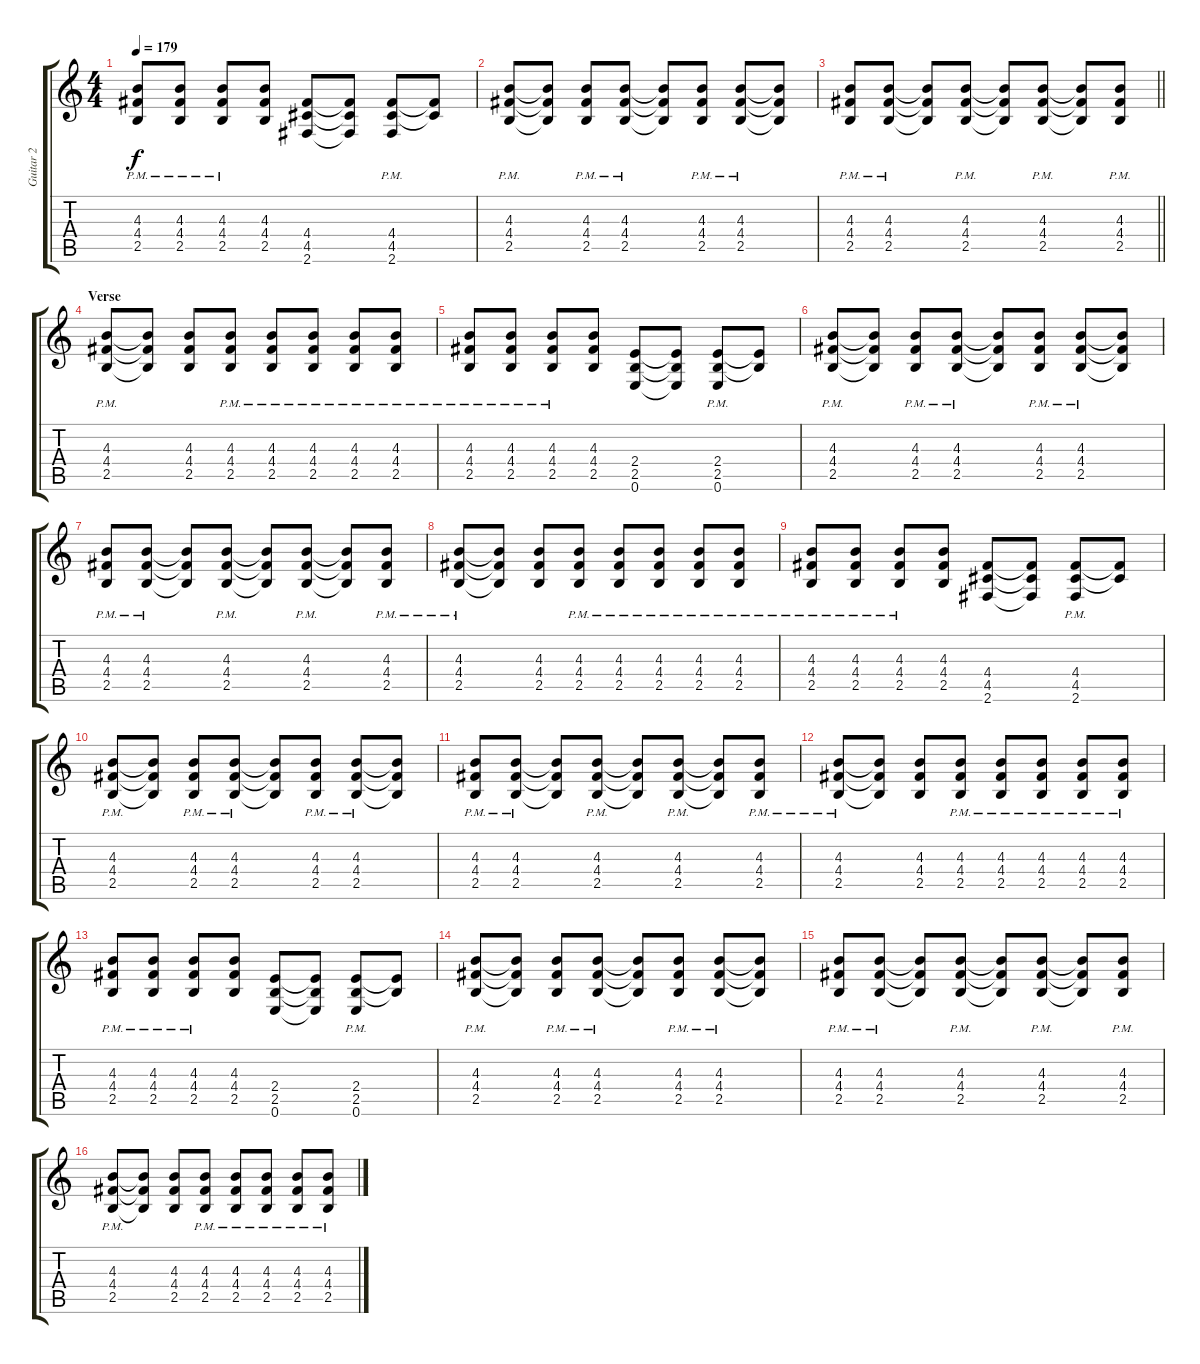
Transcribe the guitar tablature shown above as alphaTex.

\track ("Guitar 2" "Guitar 2") {instrument distortionguitar}
\staff {score tabs}
\tuning (E4 B3 G3 D3 A2 E2) {hide}
\ts (4 4)
\tempo 179
\clef g2
\ks c
(4.3 4.4{pm} 2.5{pm}).8{dy f} (4.3 4.4{pm} 2.5{pm}).8 (4.3 4.4{pm} 2.5{pm}).8 (4.3 4.4 2.5).8 (4.4 4.5 2.6).8 (4.4{t} 4.5{t} 2.6{t}).8 (4.4{pm} 4.5{pm} 2.6).8 (4.4{t} 4.5{t}).8 |
(4.3{pm} 4.4{pm} 2.5{pm}).8 (4.3{t} 4.4{t} 2.5{t}).8 (4.3{pm} 4.4{pm} 2.5{pm}).8 (4.3{pm} 4.4{pm} 2.5{pm}).8 (4.3{t} 4.4{t} 2.5{t}).8 (4.3{pm} 4.4{pm} 2.5{pm}).8 (4.3{pm} 4.4{pm} 2.5{pm}).8 (4.3{t} 4.4{t} 2.5{t}).8 |
\barLineRight lightlight
(4.3{pm} 4.4{pm} 2.5{pm}).8 (4.3{pm} 4.4{pm} 2.5{pm}).8 (4.3{t} 4.4{t} 2.5{t}).8 (4.3{pm} 4.4{pm} 2.5{pm}).8 (4.3{t} 4.4{t} 2.5{t}).8 (4.3{pm} 4.4{pm} 2.5{pm}).8 (4.3{t} 4.4{t} 2.5{t}).8 (4.3{pm} 4.4{pm} 2.5{pm}).8 |
\section ("" "Verse")
(4.3 4.4{pm} 2.5{pm}).8 (4.3{t} 4.4{t} 2.5{t}).8 (4.3 4.4 2.5).8 (4.3 4.4{pm} 2.5{pm}).8 (4.3 4.4{pm} 2.5{pm}).8 (4.3 4.4{pm} 2.5{pm}).8 (4.3 4.4{pm} 2.5{pm}).8 (4.3 4.4{pm} 2.5{pm}).8 |
(4.3 4.4{pm} 2.5{pm}).8 (4.3 4.4{pm} 2.5{pm}).8 (4.3 4.4{pm} 2.5{pm}).8 (4.3 4.4 2.5).8 (2.4 2.5 0.6).8 (2.4{t} 2.5{t} 0.6{t}).8 (2.4{pm} 2.5{pm} 0.6).8 (2.4{t} 2.5{t}).8 |
(4.3{pm} 4.4{pm} 2.5{pm}).8 (4.3{t} 4.4{t} 2.5{t}).8 (4.3{pm} 4.4{pm} 2.5{pm}).8 (4.3{pm} 4.4{pm} 2.5{pm}).8 (4.3{t} 4.4{t} 2.5{t}).8 (4.3{pm} 4.4{pm} 2.5{pm}).8 (4.3{pm} 4.4{pm} 2.5{pm}).8 (4.3{t} 4.4{t} 2.5{t}).8 |
(4.3{pm} 4.4{pm} 2.5{pm}).8 (4.3{pm} 4.4{pm} 2.5{pm}).8 (4.3{t} 4.4{t} 2.5{t}).8 (4.3{pm} 4.4{pm} 2.5{pm}).8 (4.3{t} 4.4{t} 2.5{t}).8 (4.3{pm} 4.4{pm} 2.5{pm}).8 (4.3{t} 4.4{t} 2.5{t}).8 (4.3{pm} 4.4{pm} 2.5{pm}).8 |
(4.3 4.4{pm} 2.5{pm}).8 (4.3{t} 4.4{t} 2.5{t}).8 (4.3 4.4 2.5).8 (4.3 4.4{pm} 2.5{pm}).8 (4.3 4.4{pm} 2.5{pm}).8 (4.3 4.4{pm} 2.5{pm}).8 (4.3 4.4{pm} 2.5{pm}).8 (4.3 4.4{pm} 2.5{pm}).8 |
(4.3 4.4{pm} 2.5{pm}).8 (4.3 4.4{pm} 2.5{pm}).8 (4.3 4.4{pm} 2.5{pm}).8 (4.3 4.4 2.5).8 (4.4 4.5 2.6).8 (4.4{t} 4.5{t} 2.6{t}).8 (4.4{pm} 4.5{pm} 2.6).8 (4.4{t} 4.5{t}).8 |
(4.3{pm} 4.4{pm} 2.5{pm}).8 (4.3{t} 4.4{t} 2.5{t}).8 (4.3{pm} 4.4{pm} 2.5{pm}).8 (4.3{pm} 4.4{pm} 2.5{pm}).8 (4.3{t} 4.4{t} 2.5{t}).8 (4.3{pm} 4.4{pm} 2.5{pm}).8 (4.3{pm} 4.4{pm} 2.5{pm}).8 (4.3{t} 4.4{t} 2.5{t}).8 |
(4.3{pm} 4.4{pm} 2.5{pm}).8 (4.3{pm} 4.4{pm} 2.5{pm}).8 (4.3{t} 4.4{t} 2.5{t}).8 (4.3{pm} 4.4{pm} 2.5{pm}).8 (4.3{t} 4.4{t} 2.5{t}).8 (4.3{pm} 4.4{pm} 2.5{pm}).8 (4.3{t} 4.4{t} 2.5{t}).8 (4.3{pm} 4.4{pm} 2.5{pm}).8 |
(4.3 4.4{pm} 2.5{pm}).8 (4.3{t} 4.4{t} 2.5{t}).8 (4.3 4.4 2.5).8 (4.3 4.4{pm} 2.5{pm}).8 (4.3 4.4{pm} 2.5{pm}).8 (4.3 4.4{pm} 2.5{pm}).8 (4.3 4.4{pm} 2.5{pm}).8 (4.3 4.4{pm} 2.5{pm}).8 |
(4.3 4.4{pm} 2.5{pm}).8 (4.3 4.4{pm} 2.5{pm}).8 (4.3 4.4{pm} 2.5{pm}).8 (4.3 4.4 2.5).8 (2.4 2.5 0.6).8 (2.4{t} 2.5{t} 0.6{t}).8 (2.4{pm} 2.5{pm} 0.6).8 (2.4{t} 2.5{t}).8 |
(4.3{pm} 4.4{pm} 2.5{pm}).8 (4.3{t} 4.4{t} 2.5{t}).8 (4.3{pm} 4.4{pm} 2.5{pm}).8 (4.3{pm} 4.4{pm} 2.5{pm}).8 (4.3{t} 4.4{t} 2.5{t}).8 (4.3{pm} 4.4{pm} 2.5{pm}).8 (4.3{pm} 4.4{pm} 2.5{pm}).8 (4.3{t} 4.4{t} 2.5{t}).8 |
(4.3{pm} 4.4{pm} 2.5{pm}).8 (4.3{pm} 4.4{pm} 2.5{pm}).8 (4.3{t} 4.4{t} 2.5{t}).8 (4.3{pm} 4.4{pm} 2.5{pm}).8 (4.3{t} 4.4{t} 2.5{t}).8 (4.3{pm} 4.4{pm} 2.5{pm}).8 (4.3{t} 4.4{t} 2.5{t}).8 (4.3{pm} 4.4{pm} 2.5{pm}).8 |
(4.3 4.4{pm} 2.5{pm}).8 (4.3{t} 4.4{t} 2.5{t}).8 (4.3 4.4 2.5).8 (4.3 4.4{pm} 2.5{pm}).8 (4.3 4.4{pm} 2.5{pm}).8 (4.3 4.4{pm} 2.5{pm}).8 (4.3 4.4{pm} 2.5{pm}).8 (4.3 4.4{pm} 2.5{pm}).8
